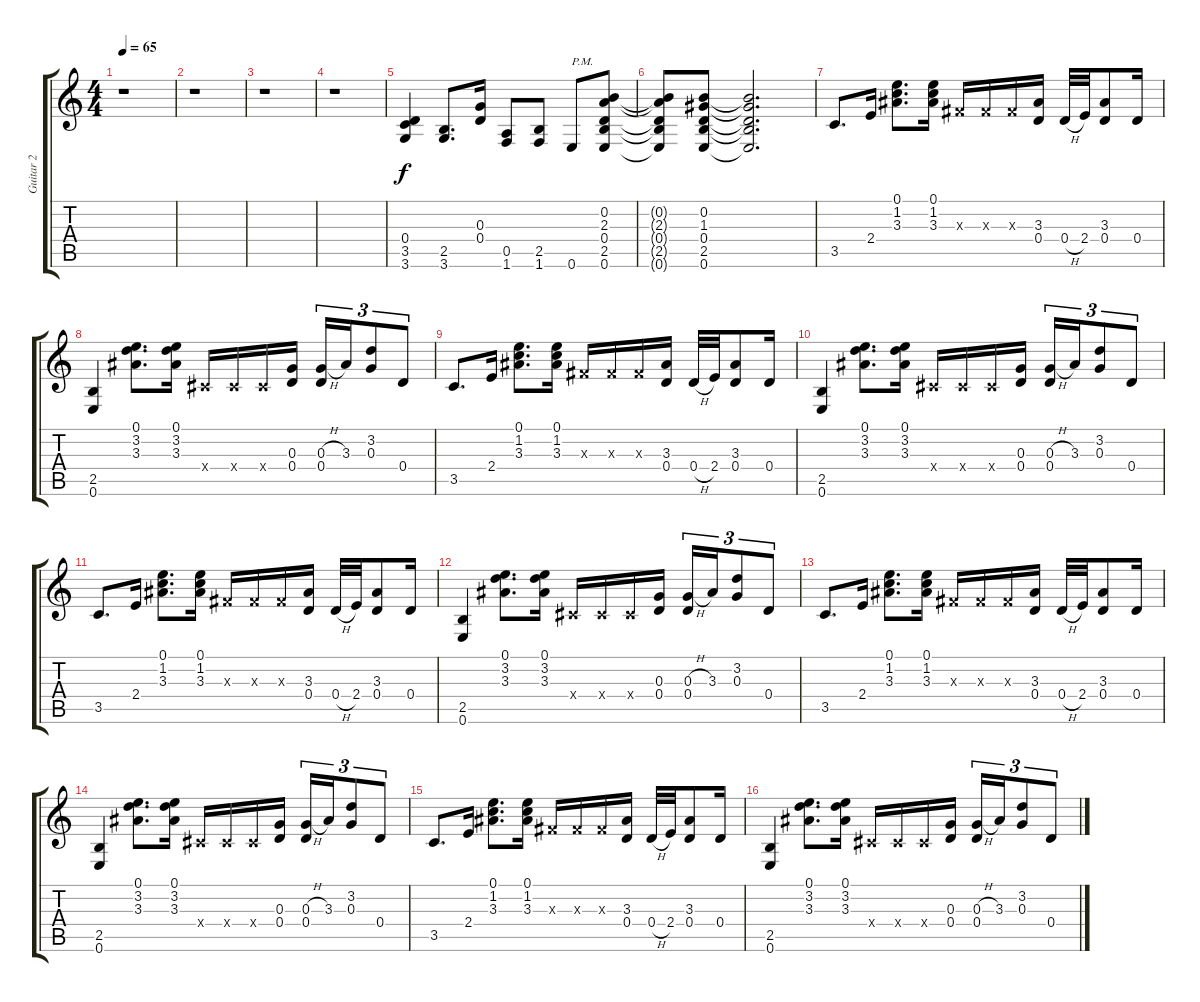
\track ("Guitar 2" "Guitar 2") {instrument electricguitarjazz}
\staff {score tabs}
\tuning (E4 B3 G3 D3 A2 E2) {hide}
\ts (4 4)
\tempo 65
\clef g2
\ks c
r.1{dy f} |
r.1 |
r.1 |
r.1 |
(0.4 3.5 3.6).4 (2.5 3.6).8{d} (0.3 0.4).16 (0.5 1.6).8 (2.5 1.6).8 0.6.8{txt "P.M."} (0.2 2.3 0.4 2.5 0.6).8 |
(0.2{t} 2.3{t} 0.4{t} 2.5{t} 0.6{t}).8 (0.2 1.3 0.4 2.5 0.6).8 (0.2{t} 1.3{t} 0.4{t} 2.5{t} 0.6{t}).2{d} |
3.5.8{d} 2.4.16 (0.1 1.2 3.3).8{d} (0.1 1.2 3.3).16 -1.3{x}.16 -1.3{x}.16 -1.3{x}.16 (3.3 0.4).16 0.4{h}.32 2.4.32 (3.3 0.4).8 0.4.16 |
(2.5 0.6).4 (0.1 3.2 3.3).8{d} (0.1 3.2 3.3).16 -1.4{x}.16 -1.4{x}.16 -1.4{x}.16 (0.3 0.4).16 (0.3{h} 0.4).16{tu (3 2)} 3.3.16{tu (3 2)} (3.2 0.3).8{tu (3 2)} 0.4.8{tu (3 2)} |
3.5.8{d} 2.4.16 (0.1 1.2 3.3).8{d} (0.1 1.2 3.3).16 -1.3{x}.16 -1.3{x}.16 -1.3{x}.16 (3.3 0.4).16 0.4{h}.32 2.4.32 (3.3 0.4).8 0.4.16 |
(2.5 0.6).4 (0.1 3.2 3.3).8{d} (0.1 3.2 3.3).16 -1.4{x}.16 -1.4{x}.16 -1.4{x}.16 (0.3 0.4).16 (0.3{h} 0.4).16{tu (3 2)} 3.3.16{tu (3 2)} (3.2 0.3).8{tu (3 2)} 0.4.8{tu (3 2)} |
3.5.8{d} 2.4.16 (0.1 1.2 3.3).8{d} (0.1 1.2 3.3).16 -1.3{x}.16 -1.3{x}.16 -1.3{x}.16 (3.3 0.4).16 0.4{h}.32 2.4.32 (3.3 0.4).8 0.4.16 |
(2.5 0.6).4 (0.1 3.2 3.3).8{d} (0.1 3.2 3.3).16 -1.4{x}.16 -1.4{x}.16 -1.4{x}.16 (0.3 0.4).16 (0.3{h} 0.4).16{tu (3 2)} 3.3.16{tu (3 2)} (3.2 0.3).8{tu (3 2)} 0.4.8{tu (3 2)} |
3.5.8{d} 2.4.16 (0.1 1.2 3.3).8{d} (0.1 1.2 3.3).16 -1.3{x}.16 -1.3{x}.16 -1.3{x}.16 (3.3 0.4).16 0.4{h}.32 2.4.32 (3.3 0.4).8 0.4.16 |
(2.5 0.6).4 (0.1 3.2 3.3).8{d} (0.1 3.2 3.3).16 -1.4{x}.16 -1.4{x}.16 -1.4{x}.16 (0.3 0.4).16 (0.3{h} 0.4).16{tu (3 2)} 3.3.16{tu (3 2)} (3.2 0.3).8{tu (3 2)} 0.4.8{tu (3 2)} |
3.5.8{d} 2.4.16 (0.1 1.2 3.3).8{d} (0.1 1.2 3.3).16 -1.3{x}.16 -1.3{x}.16 -1.3{x}.16 (3.3 0.4).16 0.4{h}.32 2.4.32 (3.3 0.4).8 0.4.16 |
(2.5 0.6).4 (0.1 3.2 3.3).8{d} (0.1 3.2 3.3).16 -1.4{x}.16 -1.4{x}.16 -1.4{x}.16 (0.3 0.4).16 (0.3{h} 0.4).16{tu (3 2)} 3.3.16{tu (3 2)} (3.2 0.3).8{tu (3 2)} 0.4.8{tu (3 2)}
